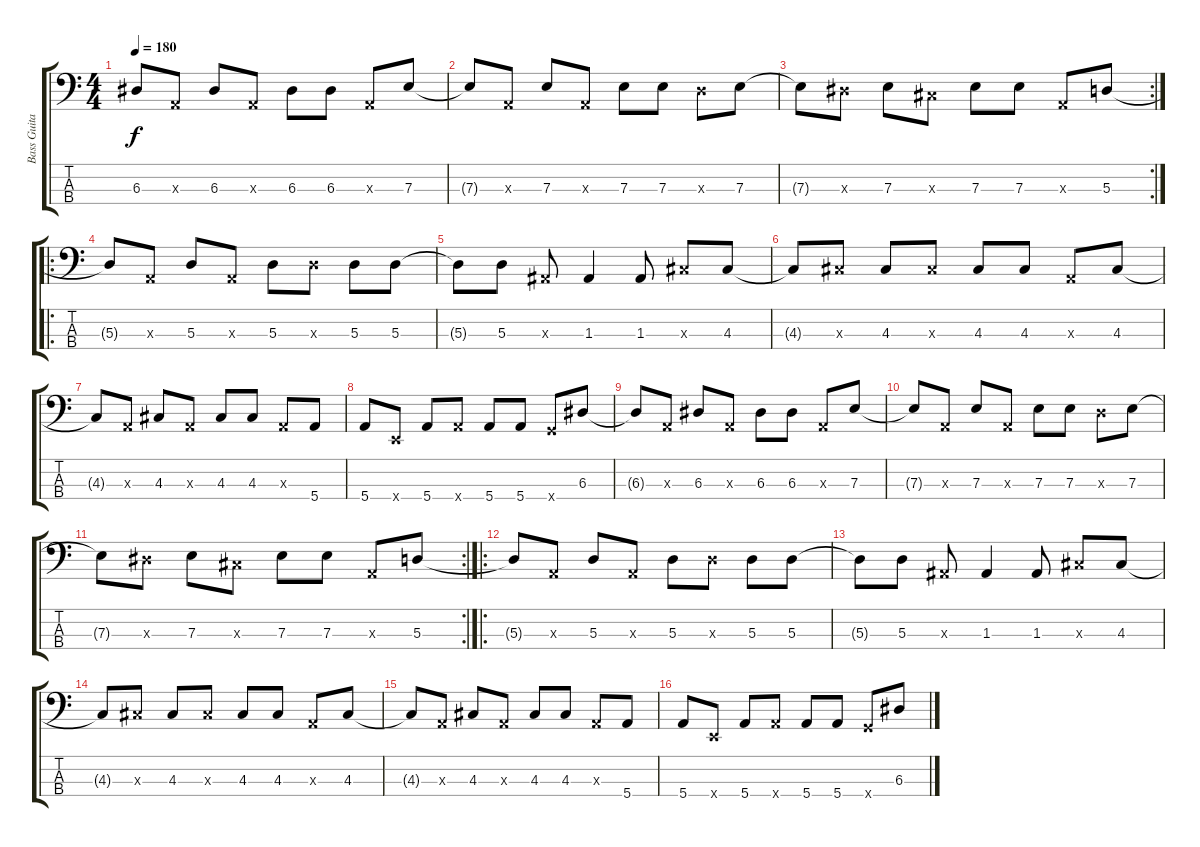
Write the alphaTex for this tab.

\track ("Bass Guitar" "Bass Guita") {instrument electricbassfinger}
\staff {score tabs}
\tuning (G2 D2 A1 E1) {hide}
\ts (4 4)
\tempo 180
\clef f4
\ks c
6.3{t}.8{dy f} 0.3{x}.8 6.3.8 0.3{x}.8 6.3.8 6.3.8 0.3{x}.8 7.3.8 |
7.3{t}.8 0.3{x}.8 7.3.8 0.3{x}.8 7.3.8 7.3.8 5.3{x}.8 7.3.8 |
\rc 2
7.3{t}.8 6.3{x}.8 7.3.8 4.3{x}.8 7.3.8 7.3.8 0.3{x}.8 5.3.8 |
\ro
5.3{t}.8 0.3{x}.8 5.3.8 0.3{x}.8 5.3.8 5.3{x}.8 5.3.8 5.3.8 |
5.3{t}.8 5.3.8 1.3{x}.8 1.3.4 1.3.8 4.3{x}.8 4.3.8 |
4.3{t}.8 4.3{x}.8 4.3.8 4.3{x}.8 4.3.8 4.3.8 0.3{x}.8 4.3.8 |
4.3{t}.8 0.3{x}.8 4.3.8 0.3{x}.8 4.3.8 4.3.8 0.3{x}.8 5.4.8 |
5.4.8 0.4{x}.8 5.4.8 5.4{x}.8 5.4.8 5.4.8 3.4{x}.8 6.3.8 |
6.3{t}.8 0.3{x}.8 6.3.8 0.3{x}.8 6.3.8 6.3.8 0.3{x}.8 7.3.8 |
7.3{t}.8 0.3{x}.8 7.3.8 0.3{x}.8 7.3.8 7.3.8 5.3{x}.8 7.3.8 |
\rc 2
7.3{t}.8 6.3{x}.8 7.3.8 4.3{x}.8 7.3.8 7.3.8 0.3{x}.8 5.3.8 |
\ro
5.3{t}.8 0.3{x}.8 5.3.8 0.3{x}.8 5.3.8 5.3{x}.8 5.3.8 5.3.8 |
5.3{t}.8 5.3.8 1.3{x}.8 1.3.4 1.3.8 4.3{x}.8 4.3.8 |
4.3{t}.8 4.3{x}.8 4.3.8 4.3{x}.8 4.3.8 4.3.8 0.3{x}.8 4.3.8 |
4.3{t}.8 0.3{x}.8 4.3.8 0.3{x}.8 4.3.8 4.3.8 0.3{x}.8 5.4.8 |
5.4.8 0.4{x}.8 5.4.8 5.4{x}.8 5.4.8 5.4.8 3.4{x}.8 6.3.8
